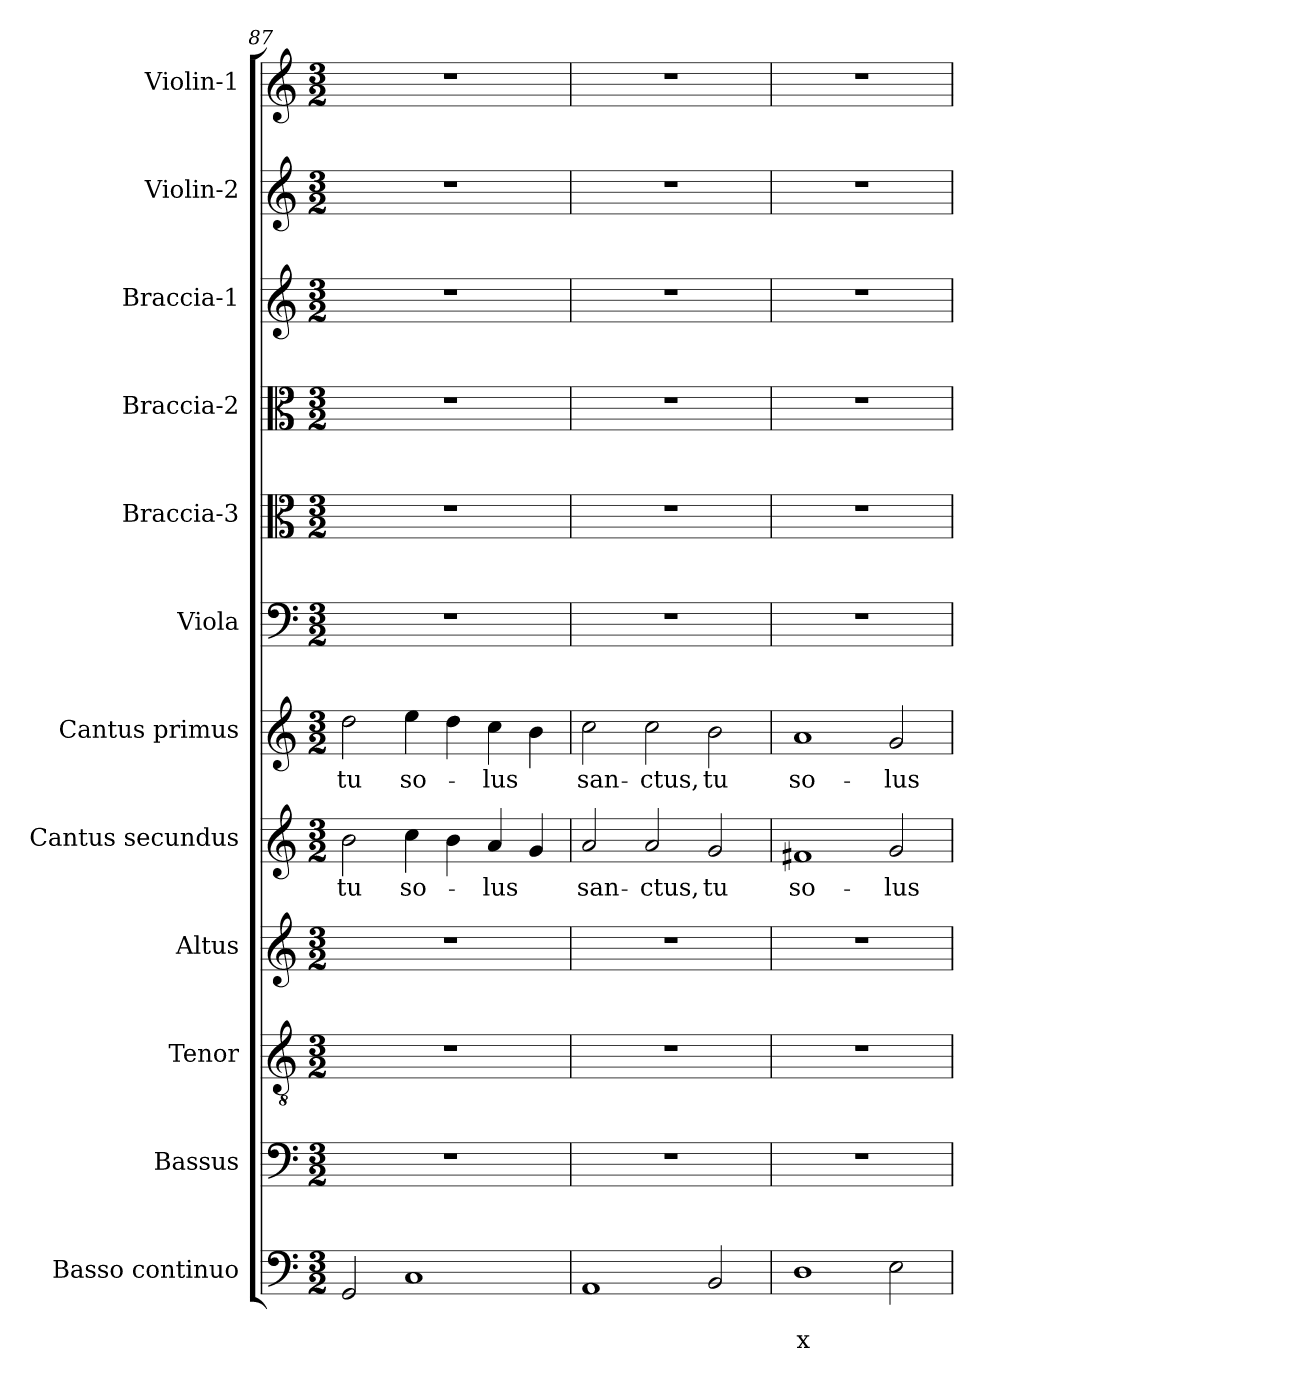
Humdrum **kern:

**kern	**text	**text	**kern	**kern	**kern	**kern	**text	**kern	**text	**kern	**kern	**kern	**kern	**kern	**kern
*part12	*part12	*part12	*part11	*part10	*part9	*part8	*part8	*part7	*part7	*part6	*part5	*part4	*part3	*part2	*part1
*staff12	*staff12	*staff12	*staff11	*staff10	*staff9	*staff8	*staff8	*staff7	*staff7	*staff6	*staff5	*staff4	*staff3	*staff2	*staff1
*I"Basso continuo	*	*	*I"Bassus	*I"Tenor	*I"Altus	*I"Cantus secundus	*	*I"Cantus primus	*	*I"Viola	*I"Braccia-3	*I"Braccia-2	*I"Braccia-1	*I"Violin-2	*I"Violin-1
*I'BC	*	*	*I'B	*I'T	*I'A	*I'C2	*	*I'C1	*	*I'Va	*I'Br3	*I'Br2	*I'Br1	*I'Vi2	*I'Vi1
*clefF4	*	*	*clefF4	*clefGv2	*clefG2	*clefG2	*	*clefG2	*	*clefF4	*clefC3	*clefC3	*clefG2	*clefG2	*clefG2
*k[]	*	*	*k[]	*k[]	*k[]	*k[]	*	*k[]	*	*k[]	*k[]	*k[]	*k[]	*k[]	*k[]
*C:	*	*	*C:	*C:	*C:	*C:	*	*C:	*	*C:	*C:	*C:	*C:	*C:	*C:
*M3/2	*	*	*M3/2	*M3/2	*M3/2	*M3/2	*	*M3/2	*	*M3/2	*M3/2	*M3/2	*M3/2	*M3/2	*M3/2
=87	=87	=87	=87	=87	=87	=87	=87	=87	=87	=87	=87	=87	=87	=87	=87
!	!	!	!	!	!	!	!LO:LY:b	!	!	!	!	!	!	!	!
!	!	!	!	!	!	!	!	!	!LO:LY:b	!	!	!	!	!	!
2GG/	.	.	1.r	1.r	1.r	2b\	tu	2dd\	tu	1.r	1.r	1.r	1.r	1.r	1.r
!	!	!	!	!	!	!	!LO:LY:b	!	!	!	!	!	!	!	!
!	!	!	!	!	!	!	!	!	!LO:LY:b	!	!	!	!	!	!
1C	.	.	.	.	.	4cc\	so-	4ee\	so-	.	.	.	.	.	.
.	.	.	.	.	.	4b\	.	4dd\	.	.	.	.	.	.	.
!	!	!	!	!	!	!	!LO:LY:b	!	!	!	!	!	!	!	!
!	!	!	!	!	!	!	!	!	!LO:LY:b	!	!	!	!	!	!
.	.	.	.	.	.	4a/	-lus	4cc\	-lus	.	.	.	.	.	.
.	.	.	.	.	.	4g/	.	4b\	.	.	.	.	.	.	.
=88	=88	=88	=88	=88	=88	=88	=88	=88	=88	=88	=88	=88	=88	=88	=88
!	!	!	!	!	!	!	!LO:LY:b	!	!	!	!	!	!	!	!
!	!	!	!	!	!	!	!	!	!LO:LY:b	!	!	!	!	!	!
1AA	.	.	1.r	1.r	1.r	2a/	san-	2cc\	san-	1.r	1.r	1.r	1.r	1.r	1.r
!	!	!	!	!	!	!	!LO:LY:b	!	!	!	!	!	!	!	!
!	!	!	!	!	!	!	!	!	!LO:LY:b	!	!	!	!	!	!
.	.	.	.	.	.	2a/	-ctus,	2cc\	-ctus,	.	.	.	.	.	.
!	!	!	!	!	!	!	!LO:LY:b	!	!	!	!	!	!	!	!
!	!	!	!	!	!	!	!	!	!LO:LY:b	!	!	!	!	!	!
2BB/	.	.	.	.	.	2g/	tu	2b\	tu	.	.	.	.	.	.
=89	=89	=89	=89	=89	=89	=89	=89	=89	=89	=89	=89	=89	=89	=89	=89
!	!	!LO:LY:b	!	!	!	!	!	!	!	!	!	!	!	!	!
!	!	!	!	!	!	!	!LO:LY:b	!	!	!	!	!	!	!	!
!	!	!	!	!	!	!	!	!	!LO:LY:b	!	!	!	!	!	!
1D	.	x	1.r	1.r	1.r	1f#X	so-	1a	so-	1.r	1.r	1.r	1.r	1.r	1.r
!	!	!	!	!	!	!	!LO:LY:b	!	!	!	!	!	!	!	!
!	!	!	!	!	!	!	!	!	!LO:LY:b	!	!	!	!	!	!
2E\	.	.	.	.	.	2g/	-lus	2g/	-lus	.	.	.	.	.	.
=	=	=	=	=	=	=	=	=	=	=	=	=	=	=	=
*-	*-	*-	*-	*-	*-	*-	*-	*-	*-	*-	*-	*-	*-	*-	*-
